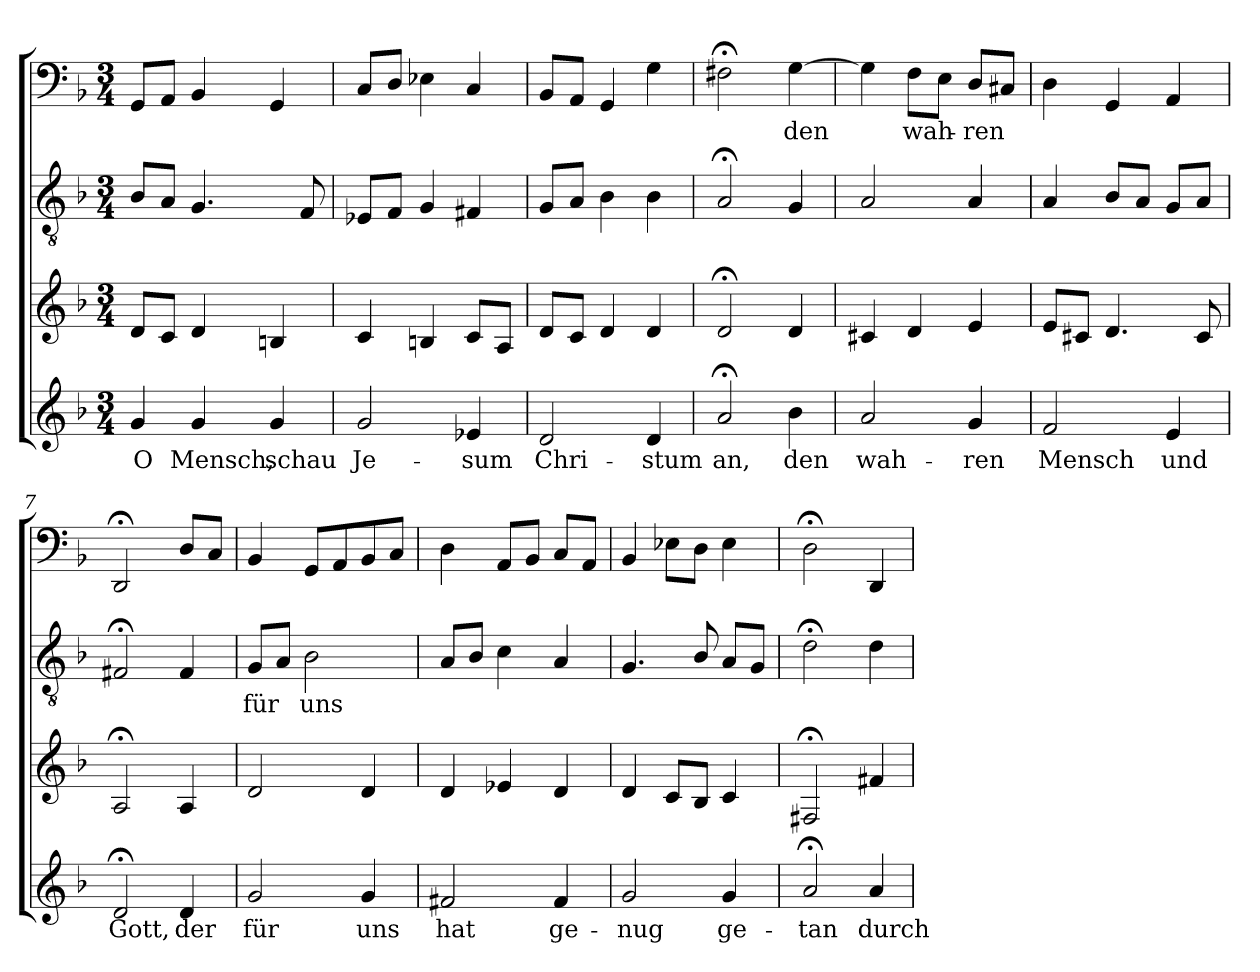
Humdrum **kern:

**kern	**text	**kern	**kern	**text	**kern	**text
*part4	*part4	*part3	*part2	*part2	*part1	*part1
*staff4	*staff4	*staff3	*staff2	*staff2	*staff1	*staff1
*clefG2	*	*clefG2	*clefGv2	*	*clefF4	*
*k[b-]	*	*k[b-]	*k[b-]	*	*k[b-]	*
*d:	*	*d:	*d:	*	*d:	*
*M3/4	*	*M3/4	*M3/4	*	*M3/4	*
=1	=1	=1	=1	=1	=1	=1
4g/	O	8d/L	8B-/L	.	8GG/L	.
.	.	8c/J	8A/J	.	8AA/J	.
4g/	Mensch,	4d/	4.G/	.	4BB-/	.
4g/	schau	4Bn/	.	.	4GG/	.
.	.	.	8F/	.	.	.
=2	=2	=2	=2	=2	=2	=2
2g/	Je-	4c/	8E-X/L	.	8C/L	.
.	.	.	8F/J	.	8D/J	.
.	.	4Bn/	4G/	.	4E-X\	.
4e-X/	-sum	8c/L	4F#X/	.	4C/	.
.	.	8A/J	.	.	.	.
=3	=3	=3	=3	=3	=3	=3
2d/	Chri-	8d/L	8G/L	.	8BB-/L	.
.	.	8c/J	8A/J	.	8AA/J	.
.	.	4d/	4B-\	.	4GG/	.
4d/	-stum	4d/	4B-\	.	4G\	.
=4	=4	=4	=4	=4	=4	=4
2a;</	an,	2d;</	2A;</	.	2F#X;<\	.
4b-\	den	4d/	4G/	.	[4G\	den
=5	=5	=5	=5	=5	=5	=5
2a/	wah-	4c#X/	2A/	.	4G\]	.
.	.	4d/	.	.	8F\L	wah-
.	.	.	.	.	8E\J	.
4g/	-ren	4e/	4A/	.	8D/L	-ren
.	.	.	.	.	8C#X/J	.
=6	=6	=6	=6	=6	=6	=6
2f/	Mensch	8e/L	4A/	.	4D\	.
.	.	8c#X/J	.	.	.	.
.	.	4.d/	8B-/L	.	4GG/	.
.	.	.	8A/J	.	.	.
4e/	und	.	8G/L	.	4AA/	.
.	.	8c#/	8A/J	.	.	.
=7	=7	=7	=7	=7	=7	=7
2d;</	Gott,	2A;</	2F#X;</	.	2DD;</	.
4d/	der	4A/	4F#/	.	8D/L	.
.	.	.	.	.	8C/J	.
=8	=8	=8	=8	=8	=8	=8
2g/	für	2d/	8G/L	für	4BB-/	.
.	.	.	8A/J	.	.	.
.	.	.	2B-\	uns	8GG/L	.
.	.	.	.	.	8AA/	.
4g/	uns	4d/	.	.	8BB-/	.
.	.	.	.	.	8C/J	.
=9	=9	=9	=9	=9	=9	=9
2f#X/	hat	4d/	8A/L	.	4D\	.
.	.	.	8B-/J	.	.	.
.	.	4e-X/	4c\	.	8AA/L	.
.	.	.	.	.	8BB-/J	.
4f#/	ge-	4d/	4A/	.	8C/L	.
.	.	.	.	.	8AA/J	.
=10	=10	=10	=10	=10	=10	=10
2g/	-nug	4d/	4.G/	.	4BB-/	.
.	.	8c/L	.	.	8E-X\L	.
.	.	8B-/J	8B-/	.	8D\J	.
4g/	ge-	4c/	8A/L	.	4E-\	.
.	.	.	8G/J	.	.	.
=11	=11	=11	=11	=11	=11	=11
2a;</	-tan	2F#X;</	2d;<\	.	2D;<\	.
4a/	durch	4f#X/	4d\	.	4DD/	.
=	=	=	=	=	=	=
*-	*-	*-	*-	*-	*-	*-
